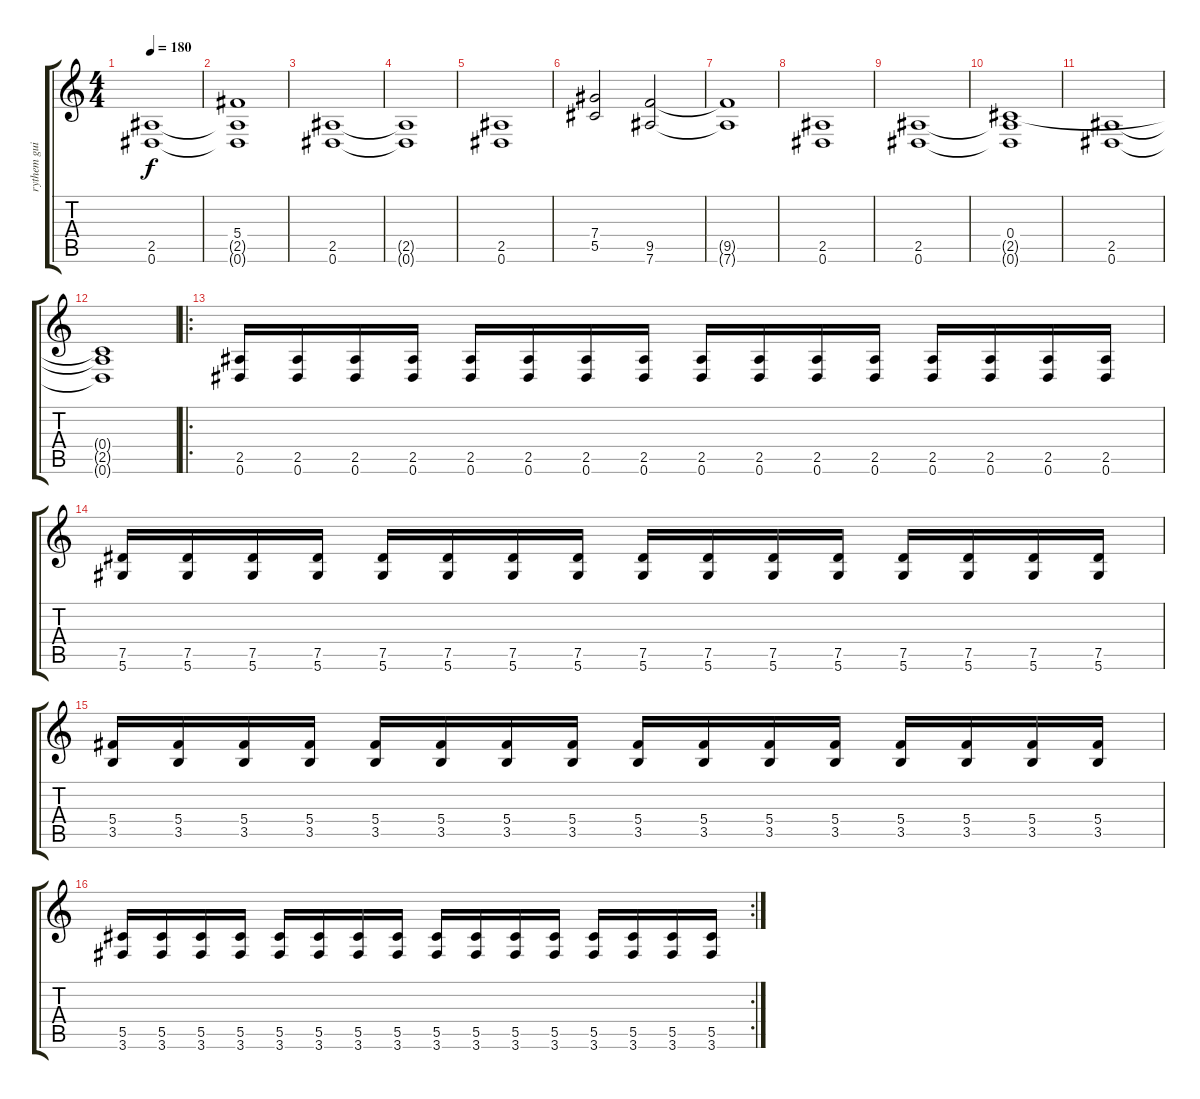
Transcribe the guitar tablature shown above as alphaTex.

\track ("rythem guitar" "rythem gui") {instrument distortionguitar}
\staff {score tabs}
\tuning (Eb4 Bb3 Gb3 Db3 Ab2 Eb2) {hide}
\ts (4 4)
\tempo 180
\clef g2
\ks c
(2.5 0.6).1{dy f volume 13} |
(5.4{t} 2.5{t} 0.6{t}).1 |
(2.5 0.6).1 |
(2.5{t} 0.6{t}).1 |
(2.5 0.6).1 |
(7.4 5.5).2 (9.5 7.6).2 |
(9.5{t} 7.6{t}).1 |
(2.5 0.6).1 |
(2.5 0.6).1 |
(0.4 2.5{t} 0.6{t}).1 |
(2.5 0.6).1 |
(0.4{t} 2.5{t} 0.6{t}).1 |
\ro
(2.5 0.6).16 (2.5 0.6).16 (2.5 0.6).16 (2.5 0.6).16 (2.5 0.6).16 (2.5 0.6).16 (2.5 0.6).16 (2.5 0.6).16 (2.5 0.6).16 (2.5 0.6).16 (2.5 0.6).16 (2.5 0.6).16 (2.5 0.6).16 (2.5 0.6).16 (2.5 0.6).16 (2.5 0.6).16 |
(7.5 5.6).16 (7.5 5.6).16 (7.5 5.6).16 (7.5 5.6).16 (7.5 5.6).16 (7.5 5.6).16 (7.5 5.6).16 (7.5 5.6).16 (7.5 5.6).16 (7.5 5.6).16 (7.5 5.6).16 (7.5 5.6).16 (7.5 5.6).16 (7.5 5.6).16 (7.5 5.6).16 (7.5 5.6).16 |
(5.4 3.5).16 (5.4 3.5).16 (5.4 3.5).16 (5.4 3.5).16 (5.4 3.5).16 (5.4 3.5).16 (5.4 3.5).16 (5.4 3.5).16 (5.4 3.5).16 (5.4 3.5).16 (5.4 3.5).16 (5.4 3.5).16 (5.4 3.5).16 (5.4 3.5).16 (5.4 3.5).16 (5.4 3.5).16 |
\rc 2
(5.5 3.6).16 (5.5 3.6).16 (5.5 3.6).16 (5.5 3.6).16 (5.5 3.6).16 (5.5 3.6).16 (5.5 3.6).16 (5.5 3.6).16 (5.5 3.6).16 (5.5 3.6).16 (5.5 3.6).16 (5.5 3.6).16 (5.5 3.6).16 (5.5 3.6).16 (5.5 3.6).16 (5.5 3.6).16
